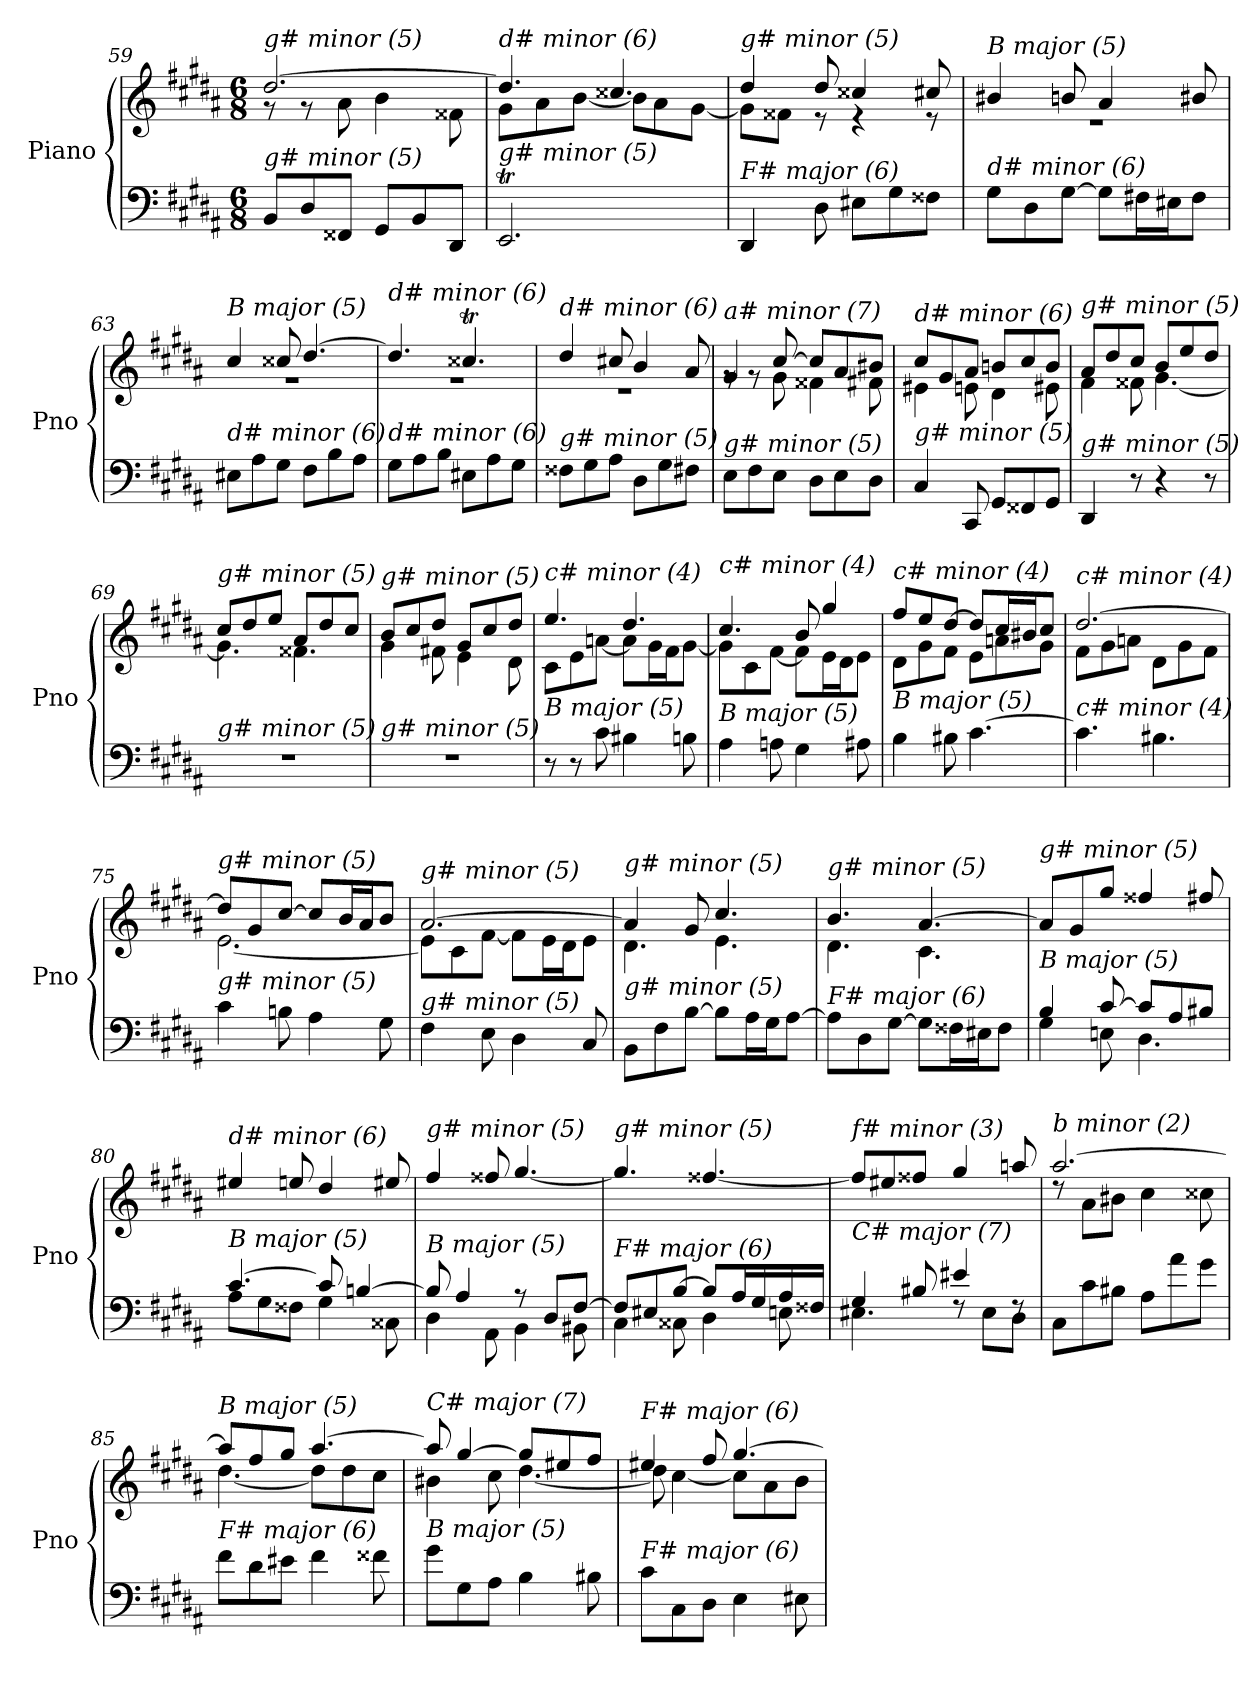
**kern	**kern
*part1	*part1
*staff2	*staff1
*I"Piano	*
*I'Pno	*
*clefF4	*clefG2
*k[f#c#g#d#a#]	*k[f#c#g#d#a#]
*M6/8	*M6/8
=59	=59
*	*^
!	!LO:TX:i:t=g# minor (5)	!
!LO:TX:i:t=g# minor (5)	!	!
8BB/L	[2.dd#/	8r
8D#/	.	8r
8FF##X/J	.	8a#\
8GG#/L	.	4b\
8BB/	.	.
8DD#/J	.	8f##X\
=60	=60	=60
!	!LO:TX:i:t=d# minor (6)	!
!LO:TX:i:t=g# minor (5)	!	!
2.EET/	4.dd#/]	8g#\L
.	.	8a#\
.	.	[8b\J
.	4.cc##X/	8b\L]
.	.	8a#\
.	.	[8g#\J
!!LO:PB:g=z	!!
=61	=61	=61
!	!LO:TX:i:t=g# minor (5)	!
!LO:TX:i:t=F# major (6)	!	!
4DD#/	4dd#/	8g#\L]
.	.	8f##X\J
8D#\	8dd#/	8r
8E#X\L	4cc##X/	4r
8G#\	.	.
8F##X\J	8cc#X/	8r
=62	=62	=62
!	!LO:TX:i:t=B major (5)	!
!LO:TX:i:t=d# minor (6)	!	!
8G#\L	4b#X/	2.r
8D#\	.	.
[8G#\J	8bn/	.
8G#\L]	4a#/	.
16F#X\L	.	.
16E#X\J	.	.
8F#\J	8b#X/	.
=63	=63	=63
!	!LO:TX:i:t=B major (5)	!
!LO:TX:i:t=d# minor (6)	!	!
8E#X\L	4cc#/	2.r
8A#\	.	.
8G#\J	8cc##X/	.
8F#\L	[4.dd#/	.
8B\	.	.
8A#\J	.	.
=64	=64	=64
!	!LO:TX:i:t=d# minor (6)	!
!LO:TX:i:t=d# minor (6)	!	!
8G#\L	4.dd#/]	2.r
8A#\	.	.
8B\J	.	.
8E#X\L	4.cc##Xt/	.
8A#\	.	.
8G#\J	.	.
=65	=65	=65
!	!LO:TX:i:t=d# minor (6)	!
!LO:TX:i:t=g# minor (5)	!	!
8F##X\L	4dd#/	2.r
8G#\	.	.
8A#\J	8cc#X/	.
8D#\L	4b/	.
8G#\	.	.
8F#X\J	8a#/	.
!!LO:LB:g=z	!!
=66	=66	=66
!	!LO:TX:i:t=a# minor (7)	!
!LO:TX:i:t=g# minor (5)	!	!
8E\L	4g#/	8rg
8F#\	.	8rg
8E\J	[8cc#/	8g#\
8D#\L	8cc#/L]	4f##X\
8E\	8a#/	.
8D#\J	8b#X/J	8f#X\
=67	=67	=67
!	!LO:TX:i:t=d# minor (6)	!
!LO:TX:i:t=g# minor (5)	!	!
4C#/	8cc#/L	4e#X\
.	8g#/	.
8CC#/	8a#/J	8en\
8GG#/L	8bn/L	4d#\
8FF##X/	8cc#/	.
8GG#/J	8b/J	8e#X\
=68	=68	=68
!	!LO:TX:i:t=g# minor (5)	!
!LO:TX:i:t=g# minor (5)	!	!
4DD#/	8a#/L	4f#\
.	8dd#/	.
8r	8cc#/J	8f##X\
4r	8b/L	[4.g#\
.	8ee/	.
8r	8dd#/J	.
=69	=69	=69
!	!LO:TX:i:t=g# minor (5)	!
!LO:TX:i:t=g# minor (5)	!	!
2.r	8cc#/L	4.g#\]
.	8dd#/	.
.	8ee/J	.
.	8a#/L	4.f##X\
.	8dd#/	.
.	8cc#/J	.
=70	=70	=70
!	!LO:TX:i:t=g# minor (5)	!
!LO:TX:i:t=g# minor (5)	!	!
2.r	8b/L	4g#\
.	8cc#/	.
.	8dd#/J	8f#X\
.	8g#/L	4e\
.	8cc#/	.
.	8dd#/J	8d#\
!!LO:LB:g=z	!!
=71	=71	=71
!	!LO:TX:i:t=c# minor (4)	!
!LO:TX:i:t=B major (5)	!	!
8r	4.ee/	8c#\L
8r	.	8e\
8c#\	.	[8an\J
4B#X\	4.dd#/	8a\L]
.	.	16g#\L
.	.	16f#\J
8Bn\	.	[8g#\J
=72	=72	=72
!	!LO:TX:i:t=c# minor (4)	!
!LO:TX:i:t=B major (5)	!	!
4A#\	4.cc#/	8g#\L]
.	.	8c#\
8An\	.	[8f#\J
4G#\	8b/	8f#\L]
.	4gg#/	16e\L
.	.	16d#\J
8A#X\	.	8e\J
=73	=73	=73
!	!LO:TX:i:t=c# minor (4)	!
!LO:TX:i:t=B major (5)	!	!
4B\	8ff#/L	8d#\L
.	8ee/	8g#\
8B#X\	[8dd#/J	8f#\J
[4.c#\	8dd#/L]	8e\L
.	16cc#/L	8an\
.	16b#X/J	.
.	8cc#/J	8g#\J
=74	=74	=74
!	!LO:TX:i:t=c# minor (4)	!
!LO:TX:i:t=c# minor (4)	!	!
4.c#\]	[2.dd#/	8f#\L
.	.	8g#\
.	.	8an\J
4.B#X\	.	8d#\L
.	.	8g#\
.	.	8f#\J
=75	=75	=75
!	!LO:TX:i:t=g# minor (5)	!
!LO:TX:i:t=g# minor (5)	!	!
4c#\	8dd#/L]	[2.e\
.	8g#/	.
8Bn\	[8cc#/J	.
4A#\	8cc#/L]	.
.	16b/L	.
.	16a#/J	.
8G#\	8b/J	.
!!LO:LB:g=z	!!
=76	=76	=76
!	!LO:TX:i:t=g# minor (5)	!
!LO:TX:i:t=g# minor (5)	!	!
4F#\	[2.a#/	8e\L]
.	.	8c#\
8E\	.	[8f#\J
4D#\	.	8f#\L]
.	.	16e\L
.	.	16d#\J
8C#/	.	8e\J
=77	=77	=77
!	!LO:TX:i:t=g# minor (5)	!
!LO:TX:i:t=g# minor (5)	!	!
8BB\L	4a#/]	4.d#\
8F#\	.	.
[8B\J	8g#/	.
8B\L]	4.cc#/	4.e\
16A#\L	.	.
16G#\J	.	.
[8A#\J	.	.
=78	=78	=78
!	!LO:TX:i:t=g# minor (5)	!
!LO:TX:i:t=F# major (6)	!	!
8A#\L]	4.b/	4.d#\
8D#\	.	.
[8G#\J	.	.
8G#\L]	[4.a#/	4.c#\
16F##X\L	.	.
16E#X\J	.	.
8F##\J	.	.
*	*v	*v
=79	=79
*^	*
!	!	!LO:TX:i:t=g# minor (5)
!LO:TX:i:t=B major (5)	!	!
4B/	4G#\	8a#/L]
.	.	8g#/
[8c#/	8En\	8gg#/J
8c#/L]	4.D#\	4ff##X/
8A#/	.	.
8B#X/J	.	8ff#X/
=80	=80	=80
!	!	!LO:TX:i:t=d# minor (6)
!LO:TX:i:t=B major (5)	!	!
[4.c#/	8A#\L	4ee#X/
.	8G#\	.
.	8F##X\J	8een/
8c#/]	4G#\	4dd#/
[4Bn/	.	.
.	8C##X\	8ee#X/
!!LO:LB:g=z
=81	=81	=81
!	!	!LO:TX:i:t=g# minor (5)
!LO:TX:i:t=B major (5)	!	!
8B/]	4D#\	4ff#/
4A#/	.	.
.	8AA#\	8ff##X/
8r	4BB\	[4.gg#/
8D#/L	.	.
[8F#/J	8BB#X\	.
=82	=82	=82
!	!	!LO:TX:i:t=g# minor (5)
!LO:TX:i:t=F# major (6)	!	!
8F#/L]	4C#\	4.gg#/]
8E#X/	.	.
[8B/J	8C##X\	.
8B/L]	4D#\	[4.ff##X/
16A#/L	.	.
16G#/	.	.
16A#/	8Eni\	.
16F##X/JJ	.	.
=83	=83	=83
!	!	!LO:TX:i:t=f# minor (3)
!LO:TX:i:t=C# major (7)	!	!
4G#/	4.E#X\	8ff##/L]
.	.	8ee#X/
8B#X/	.	8ff##X/J
4e#X/	8rF	4gg#/
.	8E#\L	.
8rF	8D#\J	8aani/
=84	=84	=84
*	*	*^
!	!	!LO:TX:i:t=b minor (2)	!
!LO:TX:i:t=C# major (7)	!	!	!
*v	*v	*	*
8C#\L	[2.aa#/	8rdd
8c#\	.	8a#\L
8B#X\J	.	8b#X\J
8A#\L	.	4cc#\
8a#\	.	.
8g#\J	.	8cc##X\
=85	=85	=85
!	!LO:TX:i:t=B major (5)	!
!LO:TX:i:t=F# major (6)	!	!
8f#\L	8aa#/L]	[4.dd#\
8d#\	8ff#/	.
8e#X\J	8gg#/J	.
4f#\	[4.aa#/	8dd#\L]
.	.	8dd#\
8f##X\	.	8cc#\J
!!LO:LB:g=z	!!
=86	=86	=86
!	!LO:TX:i:t=C# major (7)	!
!LO:TX:i:t=B major (5)	!	!
8g#\L	8aa#/]	4b#X\
8G#\	[4gg#/	.
8A#\J	.	8cc#\
4B\	8gg#/L]	[4.dd#\
.	8ee#X/	.
8B#X\	8ff#/J	.
=87	=87	=87
!	!LO:TX:i:t=F# major (6)	!
!LO:TX:i:t=F# major (6)	!	!
8c#\L	4ee#X/	8dd#\]
8C#\	.	[4cc#\
8D#\J	8ff#/	.
4E\	[4.gg#/	8cc#\L]
.	.	8a#\
8E#X\	.	8b\J
*	*v	*v
=	=
*-	*-
